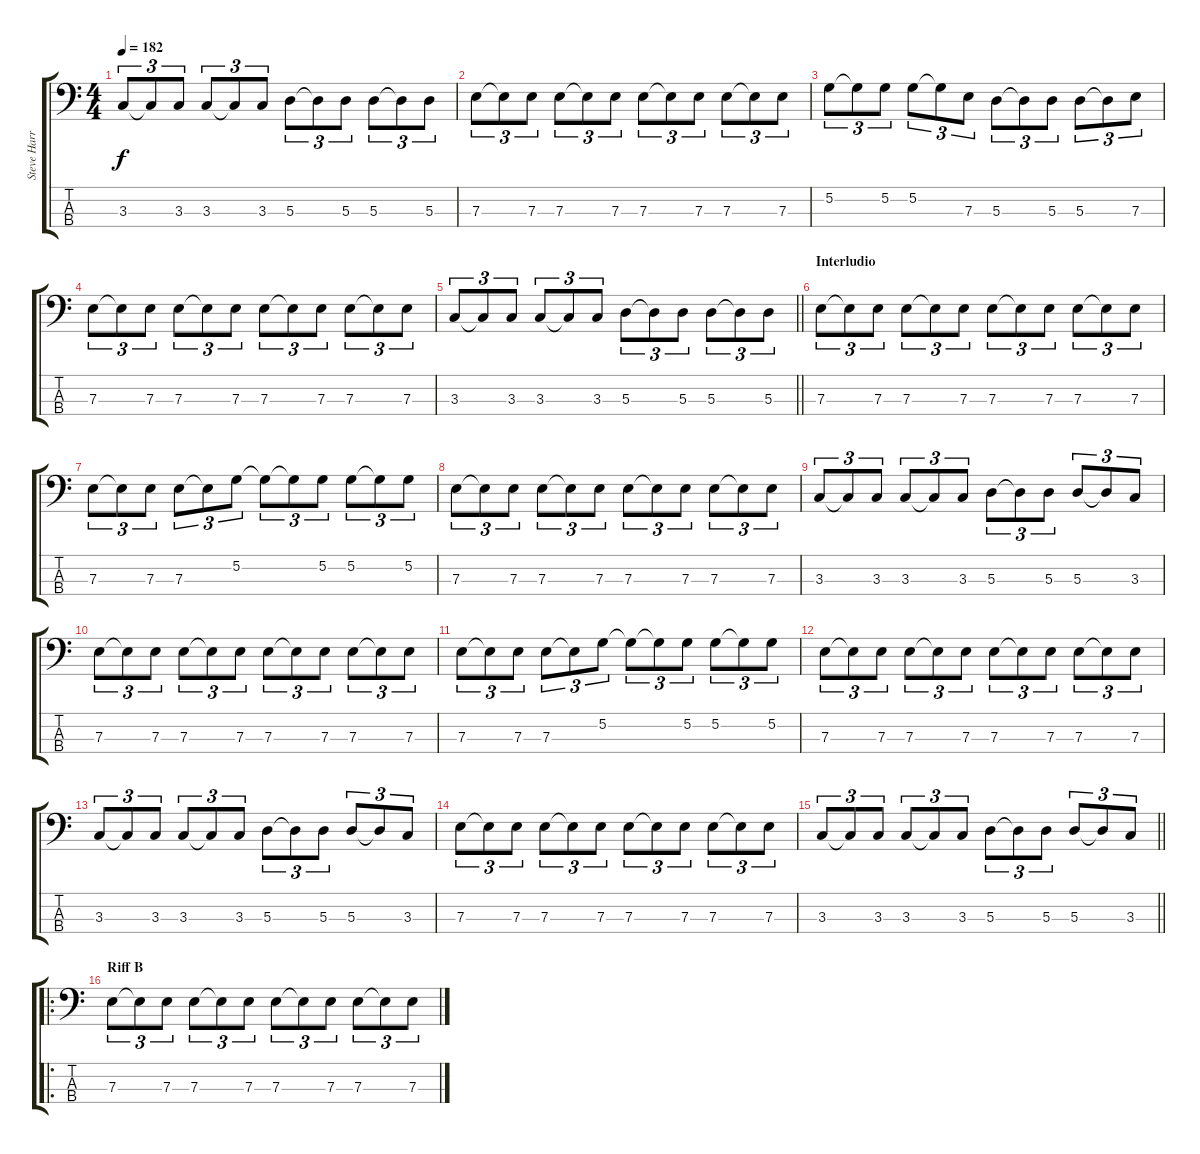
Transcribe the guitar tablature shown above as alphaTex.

\track ("Steve Harris" "Steve Harr") {instrument electricbassfinger}
\staff {score tabs}
\tuning (G2 D2 A1 E1) {hide}
\ts (4 4)
\tempo 182
\clef f4
\ks c
3.3.8{tu (3 2) dy f} 3.3{t}.8{tu (3 2)} 3.3.8{tu (3 2)} 3.3.8{tu (3 2)} 3.3{t}.8{tu (3 2)} 3.3.8{tu (3 2)} 5.3.8{tu (3 2)} 5.3{t}.8{tu (3 2)} 5.3.8{tu (3 2)} 5.3.8{tu (3 2)} 5.3{t}.8{tu (3 2)} 5.3.8{tu (3 2)} |
7.3.8{tu (3 2)} 7.3{t}.8{tu (3 2)} 7.3.8{tu (3 2)} 7.3.8{tu (3 2)} 7.3{t}.8{tu (3 2)} 7.3.8{tu (3 2)} 7.3.8{tu (3 2)} 7.3{t}.8{tu (3 2)} 7.3.8{tu (3 2)} 7.3.8{tu (3 2)} 7.3{t}.8{tu (3 2)} 7.3.8{tu (3 2)} |
5.2.8{tu (3 2)} 5.2{t}.8{tu (3 2)} 5.2.8{tu (3 2)} 5.2.8{tu (3 2)} 5.2{t}.8{tu (3 2)} 7.3.8{tu (3 2)} 5.3.8{tu (3 2)} 5.3{t}.8{tu (3 2)} 5.3.8{tu (3 2)} 5.3.8{tu (3 2)} 5.3{t}.8{tu (3 2)} 7.3.8{tu (3 2)} |
7.3.8{tu (3 2)} 7.3{t}.8{tu (3 2)} 7.3.8{tu (3 2)} 7.3.8{tu (3 2)} 7.3{t}.8{tu (3 2)} 7.3.8{tu (3 2)} 7.3.8{tu (3 2)} 7.3{t}.8{tu (3 2)} 7.3.8{tu (3 2)} 7.3.8{tu (3 2)} 7.3{t}.8{tu (3 2)} 7.3.8{tu (3 2)} |
\barLineRight lightlight
3.3.8{tu (3 2)} 3.3{t}.8{tu (3 2)} 3.3.8{tu (3 2)} 3.3.8{tu (3 2)} 3.3{t}.8{tu (3 2)} 3.3.8{tu (3 2)} 5.3.8{tu (3 2)} 5.3{t}.8{tu (3 2)} 5.3.8{tu (3 2)} 5.3.8{tu (3 2)} 5.3{t}.8{tu (3 2)} 5.3.8{tu (3 2)} |
\section ("" "Interludio")
7.3.8{tu (3 2)} 7.3{t}.8{tu (3 2)} 7.3.8{tu (3 2)} 7.3.8{tu (3 2)} 7.3{t}.8{tu (3 2)} 7.3.8{tu (3 2)} 7.3.8{tu (3 2)} 7.3{t}.8{tu (3 2)} 7.3.8{tu (3 2)} 7.3.8{tu (3 2)} 7.3{t}.8{tu (3 2)} 7.3.8{tu (3 2)} |
7.3.8{tu (3 2)} 7.3{t}.8{tu (3 2)} 7.3.8{tu (3 2)} 7.3.8{tu (3 2)} 7.3{t}.8{tu (3 2)} 5.2.8{tu (3 2)} 5.2{t}.8{tu (3 2)} 5.2{t}.8{tu (3 2)} 5.2.8{tu (3 2)} 5.2.8{tu (3 2)} 5.2{t}.8{tu (3 2)} 5.2.8{tu (3 2)} |
7.3.8{tu (3 2)} 7.3{t}.8{tu (3 2)} 7.3.8{tu (3 2)} 7.3.8{tu (3 2)} 7.3{t}.8{tu (3 2)} 7.3.8{tu (3 2)} 7.3.8{tu (3 2)} 7.3{t}.8{tu (3 2)} 7.3.8{tu (3 2)} 7.3.8{tu (3 2)} 7.3{t}.8{tu (3 2)} 7.3.8{tu (3 2)} |
3.3.8{tu (3 2)} 3.3{t}.8{tu (3 2)} 3.3.8{tu (3 2)} 3.3.8{tu (3 2)} 3.3{t}.8{tu (3 2)} 3.3.8{tu (3 2)} 5.3.8{tu (3 2)} 5.3{t}.8{tu (3 2)} 5.3.8{tu (3 2)} 5.3.8{tu (3 2)} 5.3{t}.8{tu (3 2)} 3.3.8{tu (3 2)} |
7.3.8{tu (3 2)} 7.3{t}.8{tu (3 2)} 7.3.8{tu (3 2)} 7.3.8{tu (3 2)} 7.3{t}.8{tu (3 2)} 7.3.8{tu (3 2)} 7.3.8{tu (3 2)} 7.3{t}.8{tu (3 2)} 7.3.8{tu (3 2)} 7.3.8{tu (3 2)} 7.3{t}.8{tu (3 2)} 7.3.8{tu (3 2)} |
7.3.8{tu (3 2)} 7.3{t}.8{tu (3 2)} 7.3.8{tu (3 2)} 7.3.8{tu (3 2)} 7.3{t}.8{tu (3 2)} 5.2.8{tu (3 2)} 5.2{t}.8{tu (3 2)} 5.2{t}.8{tu (3 2)} 5.2.8{tu (3 2)} 5.2.8{tu (3 2)} 5.2{t}.8{tu (3 2)} 5.2.8{tu (3 2)} |
7.3.8{tu (3 2)} 7.3{t}.8{tu (3 2)} 7.3.8{tu (3 2)} 7.3.8{tu (3 2)} 7.3{t}.8{tu (3 2)} 7.3.8{tu (3 2)} 7.3.8{tu (3 2)} 7.3{t}.8{tu (3 2)} 7.3.8{tu (3 2)} 7.3.8{tu (3 2)} 7.3{t}.8{tu (3 2)} 7.3.8{tu (3 2)} |
3.3.8{tu (3 2)} 3.3{t}.8{tu (3 2)} 3.3.8{tu (3 2)} 3.3.8{tu (3 2)} 3.3{t}.8{tu (3 2)} 3.3.8{tu (3 2)} 5.3.8{tu (3 2)} 5.3{t}.8{tu (3 2)} 5.3.8{tu (3 2)} 5.3.8{tu (3 2)} 5.3{t}.8{tu (3 2)} 3.3.8{tu (3 2)} |
7.3.8{tu (3 2)} 7.3{t}.8{tu (3 2)} 7.3.8{tu (3 2)} 7.3.8{tu (3 2)} 7.3{t}.8{tu (3 2)} 7.3.8{tu (3 2)} 7.3.8{tu (3 2)} 7.3{t}.8{tu (3 2)} 7.3.8{tu (3 2)} 7.3.8{tu (3 2)} 7.3{t}.8{tu (3 2)} 7.3.8{tu (3 2)} |
\barLineRight lightlight
3.3.8{tu (3 2)} 3.3{t}.8{tu (3 2)} 3.3.8{tu (3 2)} 3.3.8{tu (3 2)} 3.3{t}.8{tu (3 2)} 3.3.8{tu (3 2)} 5.3.8{tu (3 2)} 5.3{t}.8{tu (3 2)} 5.3.8{tu (3 2)} 5.3.8{tu (3 2)} 5.3{t}.8{tu (3 2)} 3.3.8{tu (3 2)} |
\ro
\section ("" "Riff B")
7.3.8{tu (3 2)} 7.3{t}.8{tu (3 2)} 7.3.8{tu (3 2)} 7.3.8{tu (3 2)} 7.3{t}.8{tu (3 2)} 7.3.8{tu (3 2)} 7.3.8{tu (3 2)} 7.3{t}.8{tu (3 2)} 7.3.8{tu (3 2)} 7.3.8{tu (3 2)} 7.3{t}.8{tu (3 2)} 7.3.8{tu (3 2)}
